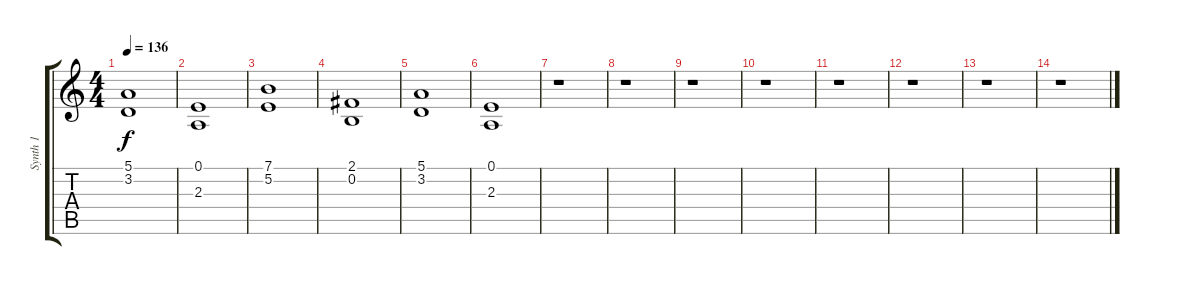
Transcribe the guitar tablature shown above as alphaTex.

\track ("Synth 1" "Synth 1") {instrument lead8bassandlead}
\staff {score tabs}
\tuning (E4 B3 G3 D3 A2 E2) {hide}
\ts (4 4)
\tempo 136
\clef g2
\ks c
(5.1 3.2).1{dy f} |
(0.1 2.3).1 |
(7.1 5.2).1 |
(2.1 0.2).1 |
(5.1 3.2).1 |
(0.1 2.3).1 |
r.1 |
r.1 |
r.1 |
r.1 |
r.1 |
r.1 |
r.1 |
r.1
